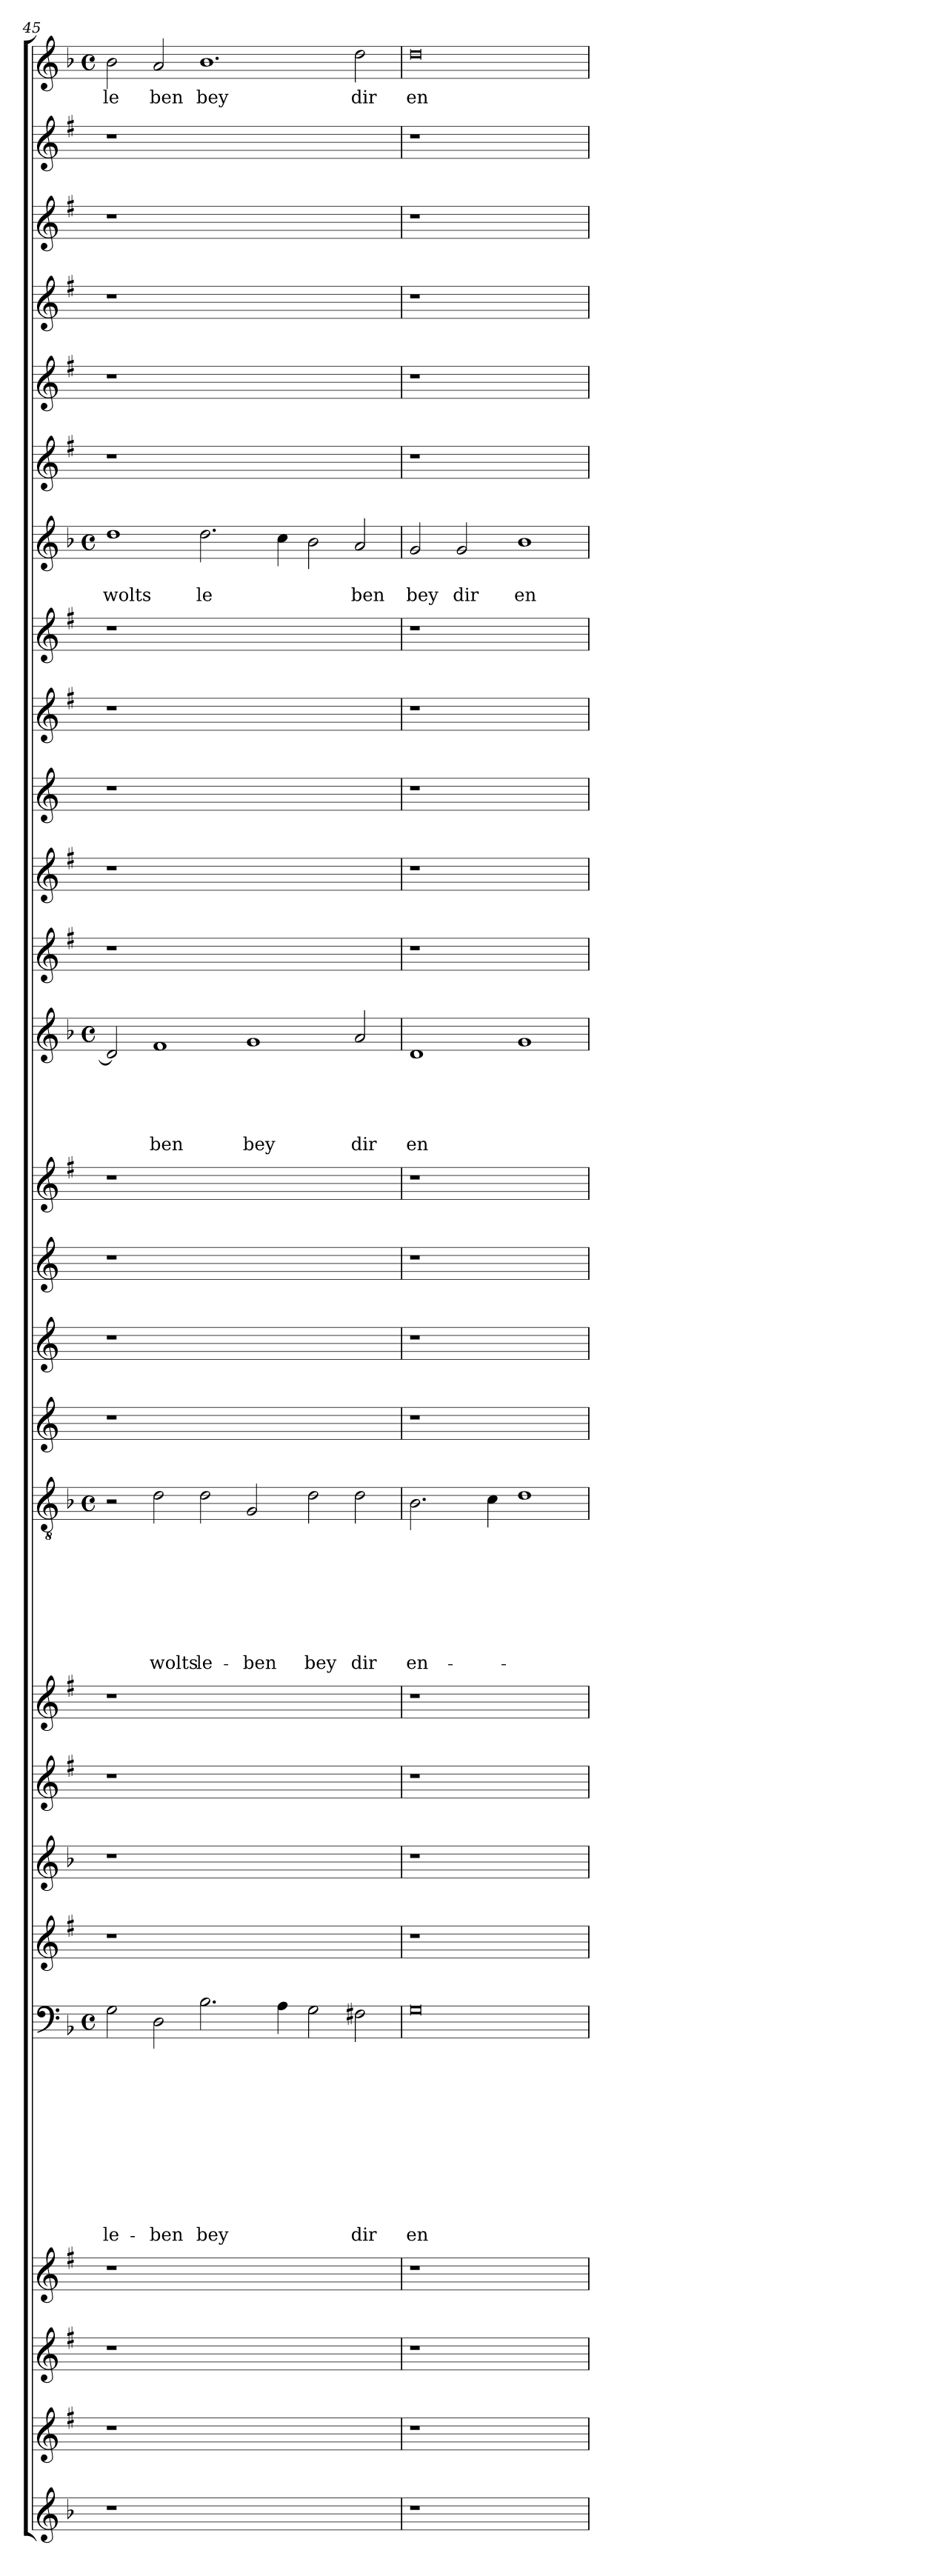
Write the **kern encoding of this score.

**kern	**kern	**kern	**kern	**kern	**text	**text	**text	**text	**text	**text	**text	**text	**text	**text	**text	**kern	**kern	**kern	**kern	**kern	**text	**text	**text	**text	**text	**text	**text	**text	**kern	**kern	**kern	**kern	**kern	**text	**text	**text	**text	**text	**kern	**kern	**kern	**kern	**kern	**kern	**text	**text	**kern	**kern	**kern	**kern	**kern	**kern	**text
*part27	*part26	*part25	*part24	*part23	*part23	*part23	*part23	*part23	*part23	*part23	*part23	*part23	*part23	*part23	*part23	*part22	*part21	*part20	*part19	*part18	*part18	*part18	*part18	*part18	*part18	*part18	*part18	*part18	*part17	*part16	*part15	*part14	*part13	*part13	*part13	*part13	*part13	*part13	*part12	*part11	*part10	*part9	*part8	*part7	*part7	*part7	*part6	*part5	*part4	*part3	*part2	*part1	*part1
*staff27	*staff26	*staff25	*staff24	*staff23	*staff23	*staff23	*staff23	*staff23	*staff23	*staff23	*staff23	*staff23	*staff23	*staff23	*staff23	*staff22	*staff21	*staff20	*staff19	*staff18	*staff18	*staff18	*staff18	*staff18	*staff18	*staff18	*staff18	*staff18	*staff17	*staff16	*staff15	*staff14	*staff13	*staff13	*staff13	*staff13	*staff13	*staff13	*staff12	*staff11	*staff10	*staff9	*staff8	*staff7	*staff7	*staff7	*staff6	*staff5	*staff4	*staff3	*staff2	*staff1	*staff1
!!LO:LB:g=z
*clefG2	*clefG2	*clefG2	*clefG2	*clefF4	*	*	*	*	*	*	*	*	*	*	*	*clefG2	*clefG2	*clefG2	*clefG2	*clefGv2	*	*	*	*	*	*	*	*	*clefG2	*clefG2	*clefG2	*clefG2	*clefG2	*	*	*	*	*	*clefG2	*clefG2	*clefG2	*clefG2	*clefG2	*clefG2	*	*	*clefG2	*clefG2	*clefG2	*clefG2	*clefG2	*clefG2	*
*	*ITrd1c2	*ITrd1c2	*ITrd1c2	*	*	*	*	*	*	*	*	*	*	*	*	*ITrd1c2	*	*ITrd1c2	*ITrd1c2	*	*	*	*	*	*	*	*	*	*ITrd-3c-5	*ITrd-3c-5	*ITrd-3c-5	*ITrd1c2	*	*	*	*	*	*	*ITrd1c2	*ITrd1c2	*ITrd-3c-5	*ITrd1c2	*ITrd1c2	*	*	*	*ITrd1c2	*ITrd1c2	*ITrd1c2	*ITrd1c2	*ITrd1c2	*ITrd-3c-5	*
*k[b-]	*k[b-]	*k[b-]	*k[b-]	*k[b-]	*	*	*	*	*	*	*	*	*	*	*	*k[b-]	*k[b-]	*k[b-]	*k[b-]	*k[b-]	*	*	*	*	*	*	*	*	*k[b-]	*k[b-]	*k[b-]	*k[b-]	*k[b-]	*	*	*	*	*	*k[b-]	*k[b-]	*k[b-]	*k[b-]	*k[b-]	*k[b-]	*	*	*k[b-]	*k[b-]	*k[b-]	*k[b-]	*k[b-]	*k[b-e-]	*
*F:	*F:	*F:	*F:	*F:	*	*	*	*	*	*	*	*	*	*	*	*F:	*F:	*F:	*F:	*F:	*	*	*	*	*	*	*	*	*F:	*F:	*F:	*F:	*F:	*	*	*	*	*	*F:	*F:	*F:	*F:	*F:	*F:	*	*	*F:	*F:	*F:	*F:	*F:	*B-:	*
*	*	*	*	*M4/4	*	*	*	*	*	*	*	*	*	*	*	*	*	*	*	*M4/4	*	*	*	*	*	*	*	*	*	*	*	*	*M4/4	*	*	*	*	*	*	*	*	*	*	*M4/4	*	*	*	*	*	*	*	*M4/4	*
*	*	*	*	*met(c)	*	*	*	*	*	*	*	*	*	*	*	*	*	*	*	*met(c)	*	*	*	*	*	*	*	*	*	*	*	*	*met(c)	*	*	*	*	*	*	*	*	*	*	*met(c)	*	*	*	*	*	*	*	*met(c)	*
=45	=45	=45	=45	=45	=45	=45	=45	=45	=45	=45	=45	=45	=45	=45	=45	=45	=45	=45	=45	=45	=45	=45	=45	=45	=45	=45	=45	=45	=45	=45	=45	=45	=45	=45	=45	=45	=45	=45	=45	=45	=45	=45	=45	=45	=45	=45	=45	=45	=45	=45	=45	=45	=45
!	!	!	!	!	!	!	!	!	!	!	!	!	!	!	!LO:LY:b	!	!	!	!	!	!	!	!	!	!	!	!	!	!	!	!	!	!	!	!	!	!	!	!	!	!	!	!	!	!	!LO:LY:b	!	!	!	!	!	!	!LO:LY:b
1r	1r	1r	1r	2G\	.	.	.	.	.	.	.	.	.	.	le-	1r	1r	1r	1r	2r	.	.	.	.	.	.	.	.	1r	1r	1r	1r	2d/]	.	.	.	.	.	1r	1r	1r	1r	1r	1dd	.	wolts	1r	1r	1r	1r	1r	2ee-\	le
!	!	!	!	!	!	!	!	!	!	!	!	!	!	!	!LO:LY:b	!	!	!	!	!	!	!	!	!	!	!	!	!LO:LY:b	!	!	!	!	!	!	!	!	!	!LO:LY:b	!	!	!	!	!	!	!	!	!	!	!	!	!	!	!LO:LY:b
.	.	.	.	2D\	.	.	.	.	.	.	.	.	.	.	-ben	.	.	.	.	2d\	.	.	.	.	.	.	.	wolts	.	.	.	.	1f	.	.	.	.	ben	.	.	.	.	.	.	.	.	.	.	.	.	.	2dd/	ben
!	!	!	!	!	!	!	!	!	!	!	!	!	!	!	!LO:LY:b	!	!	!	!	!	!	!	!	!	!	!	!	!LO:LY:b	!	!	!	!	!	!	!	!	!	!	!	!	!	!	!	!	!	!LO:LY:b	!	!	!	!	!	!	!LO:LY:b
0ryy	0ryy	0ryy	0ryy	2.B-\	.	.	.	.	.	.	.	.	.	.	bey	0ryy	0ryy	0ryy	0ryy	2d\	.	.	.	.	.	.	.	le-	0ryy	0ryy	0ryy	0ryy	.	.	.	.	.	.	0ryy	0ryy	0ryy	0ryy	0ryy	2.dd\	.	le	0ryy	0ryy	0ryy	0ryy	0ryy	1.ee-	bey
!	!	!	!	!	!	!	!	!	!	!	!	!	!	!	!	!	!	!	!	!	!	!	!	!	!	!	!	!LO:LY:b	!	!	!	!	!	!	!	!	!	!LO:LY:b	!	!	!	!	!	!	!	!	!	!	!	!	!	!	!
.	.	.	.	.	.	.	.	.	.	.	.	.	.	.	.	.	.	.	.	2G/	.	.	.	.	.	.	.	-ben	.	.	.	.	1g	.	.	.	.	bey	.	.	.	.	.	.	.	.	.	.	.	.	.	.	.
.	.	.	.	4A\	.	.	.	.	.	.	.	.	.	.	.	.	.	.	.	.	.	.	.	.	.	.	.	.	.	.	.	.	.	.	.	.	.	.	.	.	.	.	.	4cc\	.	.	.	.	.	.	.	.	.
!	!	!	!	!	!	!	!	!	!	!	!	!	!	!	!	!	!	!	!	!	!	!	!	!	!	!	!	!LO:LY:b	!	!	!	!	!	!	!	!	!	!	!	!	!	!	!	!	!	!	!	!	!	!	!	!	!
.	.	.	.	2G\	.	.	.	.	.	.	.	.	.	.	.	.	.	.	.	2d\	.	.	.	.	.	.	.	bey	.	.	.	.	.	.	.	.	.	.	.	.	.	.	.	2b-\	.	.	.	.	.	.	.	.	.
!	!	!	!	!	!	!	!	!	!	!	!	!	!	!	!LO:LY:b	!	!	!	!	!	!	!	!	!	!	!	!	!LO:LY:b	!	!	!	!	!	!	!	!	!	!LO:LY:b	!	!	!	!	!	!	!	!LO:LY:b	!	!	!	!	!	!	!LO:LY:b
.	.	.	.	2F#X\	.	.	.	.	.	.	.	.	.	.	dir	.	.	.	.	2d\	.	.	.	.	.	.	.	dir	.	.	.	.	2a/	.	.	.	.	dir	.	.	.	.	.	2a/	.	ben	.	.	.	.	.	2gg\	dir
=46	=46	=46	=46	=46	=46	=46	=46	=46	=46	=46	=46	=46	=46	=46	=46	=46	=46	=46	=46	=46	=46	=46	=46	=46	=46	=46	=46	=46	=46	=46	=46	=46	=46	=46	=46	=46	=46	=46	=46	=46	=46	=46	=46	=46	=46	=46	=46	=46	=46	=46	=46	=46	=46
!	!	!	!	!	!	!	!	!	!	!	!	!	!	!	!LO:LY:b	!	!	!	!	!	!	!	!	!	!	!	!	!LO:LY:b	!	!	!	!	!	!	!	!	!	!LO:LY:b	!	!	!	!	!	!	!	!LO:LY:b	!	!	!	!	!	!	!LO:LY:b
1r	1r	1r	1r	0G	.	.	.	.	.	.	.	.	.	.	en-	1r	1r	1r	1r	2.B-\	.	.	.	.	.	.	.	en-	1r	1r	1r	1r	1d	.	.	.	.	en	1r	1r	1r	1r	1r	2g/	.	bey	1r	1r	1r	1r	1r	0gg	en
!	!	!	!	!	!	!	!	!	!	!	!	!	!	!	!	!	!	!	!	!	!	!	!	!	!	!	!	!	!	!	!	!	!	!	!	!	!	!	!	!	!	!	!	!	!	!LO:LY:b	!	!	!	!	!	!	!
.	.	.	.	.	.	.	.	.	.	.	.	.	.	.	.	.	.	.	.	.	.	.	.	.	.	.	.	.	.	.	.	.	.	.	.	.	.	.	.	.	.	.	.	2g/	.	dir	.	.	.	.	.	.	.
.	.	.	.	.	.	.	.	.	.	.	.	.	.	.	.	.	.	.	.	4c\	.	.	.	.	.	.	.	.	.	.	.	.	.	.	.	.	.	.	.	.	.	.	.	.	.	.	.	.	.	.	.	.	.
!	!	!	!	!	!	!	!	!	!	!	!	!	!	!	!	!	!	!	!	!	!	!	!	!	!	!	!	!	!	!	!	!	!	!	!	!	!	!	!	!	!	!	!	!	!	!LO:LY:b	!	!	!	!	!	!	!
1ryy	1ryy	1ryy	1ryy	.	.	.	.	.	.	.	.	.	.	.	.	1ryy	1ryy	1ryy	1ryy	1d	.	.	.	.	.	.	.	.	1ryy	1ryy	1ryy	1ryy	1g	.	.	.	.	.	1ryy	1ryy	1ryy	1ryy	1ryy	1b-	.	en	1ryy	1ryy	1ryy	1ryy	1ryy	.	.
=	=	=	=	=	=	=	=	=	=	=	=	=	=	=	=	=	=	=	=	=	=	=	=	=	=	=	=	=	=	=	=	=	=	=	=	=	=	=	=	=	=	=	=	=	=	=	=	=	=	=	=	=	=
*-	*-	*-	*-	*-	*-	*-	*-	*-	*-	*-	*-	*-	*-	*-	*-	*-	*-	*-	*-	*-	*-	*-	*-	*-	*-	*-	*-	*-	*-	*-	*-	*-	*-	*-	*-	*-	*-	*-	*-	*-	*-	*-	*-	*-	*-	*-	*-	*-	*-	*-	*-	*-	*-
